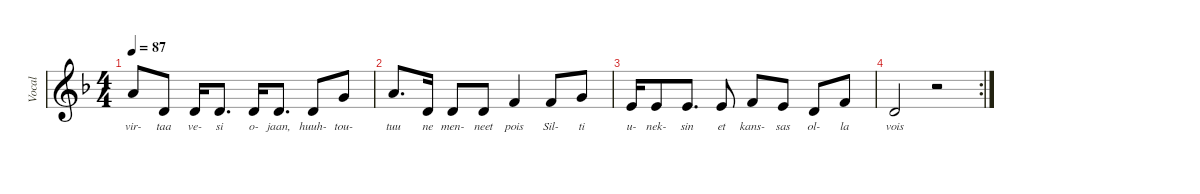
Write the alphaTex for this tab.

\defaultSystemsLayout 4
\hideDynamics
\bracketExtendMode nobrackets
\track ("Vocal" "Vocal") {instrument lead6voice}
\staff {score}
\tuning (E4 B3 G3 D3 A2 E2)
\ts (4 4)
\tempo 87
\clef g2
\ks f
5.1{acc forcenatural}.8{lyrics (0 "vir-") lyrics (1 "") lyrics (2 "") lyrics (3 "") lyrics (4 "") dy mf beam Up} 3.2{acc forcenatural}.8{lyrics (0 "taa") lyrics (1 "") lyrics (2 "") lyrics (3 "") lyrics (4 "") beam Up} 3.2{acc forcenatural}.16{lyrics (0 "ve-") lyrics (1 "") lyrics (2 "") lyrics (3 "") lyrics (4 "") beam Up} 3.2{acc forcenatural}.8{d lyrics (0 "si") lyrics (1 "") lyrics (2 "") lyrics (3 "") lyrics (4 "") beam Up} 3.2{acc forcenatural}.16{lyrics (0 "o-") lyrics (1 "") lyrics (2 "") lyrics (3 "") lyrics (4 "") beam Up} 3.2{acc forcenatural}.8{d lyrics (0 "jaan,") lyrics (1 "") lyrics (2 "") lyrics (3 "") lyrics (4 "") beam Up} 3.2{acc forcenatural}.8{lyrics (0 "huuh-") lyrics (1 "") lyrics (2 "") lyrics (3 "") lyrics (4 "") beam Up} 3.1{acc forcenatural}.8{lyrics (0 "tou-") lyrics (1 "") lyrics (2 "") lyrics (3 "") lyrics (4 "") beam Up} |
5.1{acc forcenatural}.8{d lyrics (0 "tuu") lyrics (1 "") lyrics (2 "") lyrics (3 "") lyrics (4 "") beam Up} 3.2{acc forcenatural}.16{lyrics (0 "ne") lyrics (1 "") lyrics (2 "") lyrics (3 "") lyrics (4 "") beam Up} 3.2{acc forcenatural}.8{lyrics (0 "men-") lyrics (1 "") lyrics (2 "") lyrics (3 "") lyrics (4 "") beam Up} 3.2{acc forcenatural}.8{lyrics (0 "neet") lyrics (1 "") lyrics (2 "") lyrics (3 "") lyrics (4 "") beam Up} 1.1{acc forcenatural}.4{lyrics (0 "pois") lyrics (1 "") lyrics (2 "") lyrics (3 "") lyrics (4 "") beam Up} 1.1{acc forcenatural}.8{lyrics (0 "Sil-") lyrics (1 "") lyrics (2 "") lyrics (3 "") lyrics (4 "") beam Up} 3.1{acc forcenatural}.8{lyrics (0 "ti") lyrics (1 "") lyrics (2 "") lyrics (3 "") lyrics (4 "") beam Up} |
0.1{acc forcenatural}.16{lyrics (0 "u-") lyrics (1 "") lyrics (2 "") lyrics (3 "") lyrics (4 "") beam Up} 0.1{acc forcenatural}.8{lyrics (0 "nek-") lyrics (1 "") lyrics (2 "") lyrics (3 "") lyrics (4 "") beam Up} 0.1{acc forcenatural}.8{d lyrics (0 "sin") lyrics (1 "") lyrics (2 "") lyrics (3 "") lyrics (4 "") beam Up} 0.1{acc forcenatural}.8{lyrics (0 "et") lyrics (1 "") lyrics (2 "") lyrics (3 "") lyrics (4 "") beam Up} 1.1{acc forcenatural}.8{lyrics (0 "kans-") lyrics (1 "") lyrics (2 "") lyrics (3 "") lyrics (4 "") beam Up} 0.1{acc forcenatural}.8{lyrics (0 "sas") lyrics (1 "") lyrics (2 "") lyrics (3 "") lyrics (4 "") beam Up} 3.2{acc forcenatural}.8{lyrics (0 "ol-") lyrics (1 "") lyrics (2 "") lyrics (3 "") lyrics (4 "") beam Up} 1.1{acc forcenatural}.8{lyrics (0 "la") lyrics (1 "") lyrics (2 "") lyrics (3 "") lyrics (4 "") beam Up} |
\rc 2
3.2{acc forcenatural}.2{lyrics (0 "vois") lyrics (1 "") lyrics (2 "") lyrics (3 "") lyrics (4 "") beam Up} r.2{beam Down}
